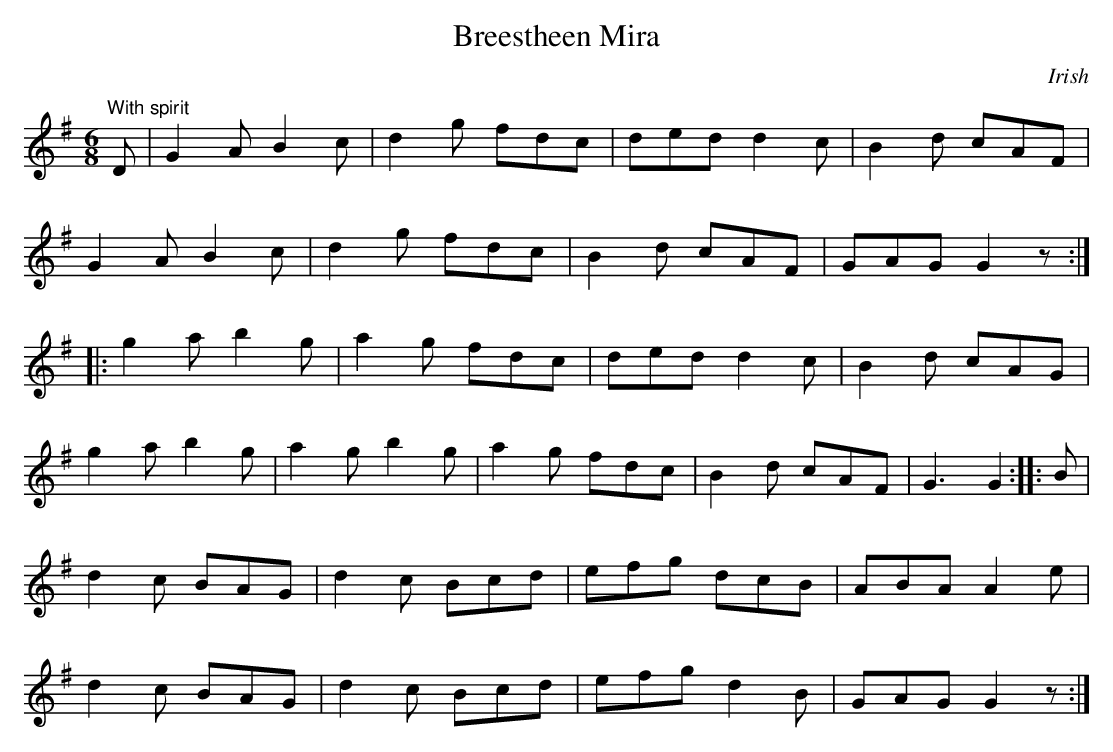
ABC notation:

X:1
T:Breestheen Mira
O:Irish
L:1/8
M:6/8
K:G
"With spirit"\
D|\
G2 A B2 c|d2 g fdc|ded d2 c|B2 d cAF|
G2 A B2 c|d2 g fdc|B2 d cAF|GAG G2 z:|
|:g2 a b2 g|a2 g fdc|ded d2 c|B2 d cAG|
g2 a b2 g|a2 g b2 g|a2 g fdc|B2 d cAF|G3 G2::B|
d2 c BAG|d2 c Bcd|efg dcB|ABA A2 e|
d2 c BAG|d2 c Bcd|efg d2 B|GAG G2 z:|
